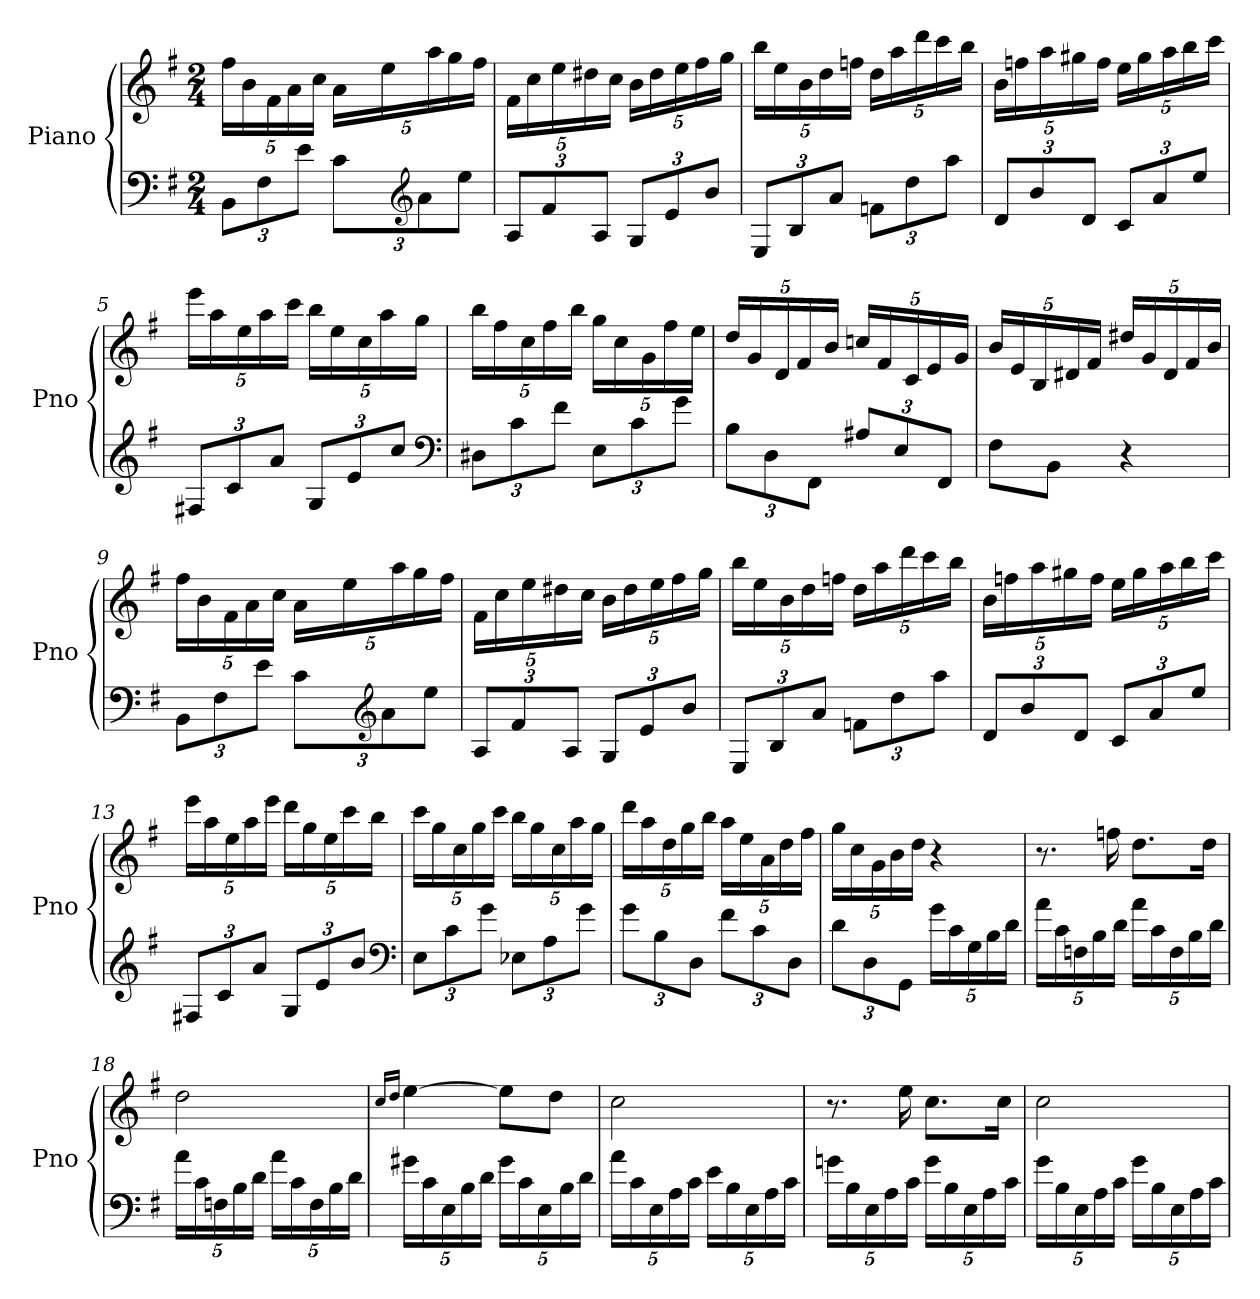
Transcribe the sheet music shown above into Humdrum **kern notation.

**kern	**kern
*part1	*part1
*staff2	*staff1
*I"Piano	*
*I'Pno	*
*clefF4	*clefG2
*k[f#]	*k[f#]
*e:	*e:
*M2/4	*M2/4
=1	=1
12BBL	20ff#LL
.	20b
12F#	.
.	20f#
.	20a
12eJ	.
.	20ccJJ
12cL	20aLL
.	20ee
*clefG2	*
12a	.
.	20aa
.	20gg
12eeJ	.
.	20ff#JJ
=2	=2
12AL	20f#LL
.	20cc
12f#	.
.	20ee
.	20dd#X
12AJ	.
.	20ccJJ
12GL	20bLL
.	20dd#
12e	.
.	20ee
.	20ff#
12bJ	.
.	20ggJJ
=3	=3
12EL	20bbLL
.	20ee
12B	.
.	20b
.	20dd
12aJ	.
.	20ffnJJ
12fnL	20ddLL
.	20aa
12dd	.
.	20ddd
.	20ccc
12aaJ	.
.	20bbJJ
=4	=4
12dL	20bLL
.	20ffn
12b	.
.	20aa
.	20gg#X
12dJ	.
.	20ffJJ
12cL	20eeLL
.	20gg#
12a	.
.	20aa
.	20bb
12eeJ	.
.	20cccJJ
=5	=5
12F#XL	20eeeLL
.	20aa
12c	.
.	20ee
.	20aa
12aJ	.
.	20cccJJ
12GL	20bbLL
.	20ee
12e	.
.	20cc
.	20aa
12ccJ	.
.	20ggJJ
*clefF4	*
=6	=6
12D#XL	20bbLL
.	20ff#
12c	.
.	20cc
.	20ff#
12f#J	.
.	20bbJJ
12EL	20ggLL
.	20cc
12c	.
.	20g
.	20ff#
12gJ	.
.	20eeJJ
=7	=7
12BL	20ddLL
.	20g
12D	.
.	20d
.	20f#
12FF#J	.
.	20bJJ
12A#XL	20ccnLL
.	20f#
12E	.
.	20c
.	20e
12FF#J	.
.	20gJJ
=8	=8
8F#L	20bLL
.	20e
.	20B
8BBJ	.
.	20d#X
.	20f#JJ
4r	20dd#XLL
.	20g
.	20d#
.	20f#
.	20bJJ
=9	=9
12BBL	20ff#LL
.	20b
12F#	.
.	20f#
.	20a
12eJ	.
.	20ccJJ
12cL	20aLL
.	20ee
*clefG2	*
12a	.
.	20aa
.	20gg
12eeJ	.
.	20ff#JJ
=10	=10
12AL	20f#LL
.	20cc
12f#	.
.	20ee
.	20dd#X
12AJ	.
.	20ccJJ
12GL	20bLL
.	20dd#
12e	.
.	20ee
.	20ff#
12bJ	.
.	20ggJJ
=11	=11
12EL	20bbLL
.	20ee
12B	.
.	20b
.	20dd
12aJ	.
.	20ffnJJ
12fnL	20ddLL
.	20aa
12dd	.
.	20ddd
.	20ccc
12aaJ	.
.	20bbJJ
=12	=12
12dL	20bLL
.	20ffn
12b	.
.	20aa
.	20gg#X
12dJ	.
.	20ffJJ
12cL	20eeLL
.	20gg#
12a	.
.	20aa
.	20bb
12eeJ	.
.	20cccJJ
=13	=13
12F#XL	20eeeLL
.	20aa
12c	.
.	20ee
.	20aa
12aJ	.
.	20eeeJJ
12GL	20dddLL
.	20gg
12e	.
.	20ee
.	20ccc
12bJ	.
.	20bbJJ
*clefF4	*
=14	=14
12EL	20cccLL
.	20gg
12c	.
.	20cc
.	20gg
12gJ	.
.	20cccJJ
12E-XL	20bbLL
.	20gg
12A	.
.	20cc
.	20aa
12gJ	.
.	20ggJJ
=15	=15
12gL	20dddLL
.	20aa
12B	.
.	20dd
.	20gg
12DJ	.
.	20bbJJ
12f#L	20aaLL
.	20ee
12c	.
.	20a
.	20dd
12DJ	.
.	20ff#JJ
=16	=16
12dL	20ggLL
.	20cc
12D	.
.	20g
.	20b
12GGJ	.
.	20ddJJ
20gLL	4r
20c	.
20G	.
20B	.
20dJJ	.
=17	=17
20aLL	8.r
20c	.
20Fn	.
20B	.
.	16ffn
20dJJ	.
20aLL	8.ddL
20c	.
20F	.
20B	.
.	16ddJk
20dJJ	.
=18	=18
20aLL	2dd
20c	.
20Fn	.
20B	.
20dJJ	.
20aLL	.
20c	.
20F	.
20B	.
20dJJ	.
=19	=19
.	16qccLL
.	16qddJJ
20g#XLL	[4ee
20c	.
20E	.
20B	.
20dJJ	.
20g#LL	8eeL]
20c	.
20E	.
.	8ddJ
20B	.
20dJJ	.
=20	=20
20aLL	2cc
20c	.
20E	.
20A	.
20cJJ	.
20eLL	.
20B	.
20E	.
20A	.
20cJJ	.
=21	=21
20gnLL	8.r
20B	.
20E	.
20A	.
.	16ee
20cJJ	.
20gLL	8.ccL
20B	.
20E	.
20A	.
.	16ccJk
20cJJ	.
=22	=22
20gLL	2cc
20B	.
20E	.
20A	.
20cJJ	.
20gLL	.
20B	.
20E	.
20A	.
20cJJ	.
=	=
*-	*-
